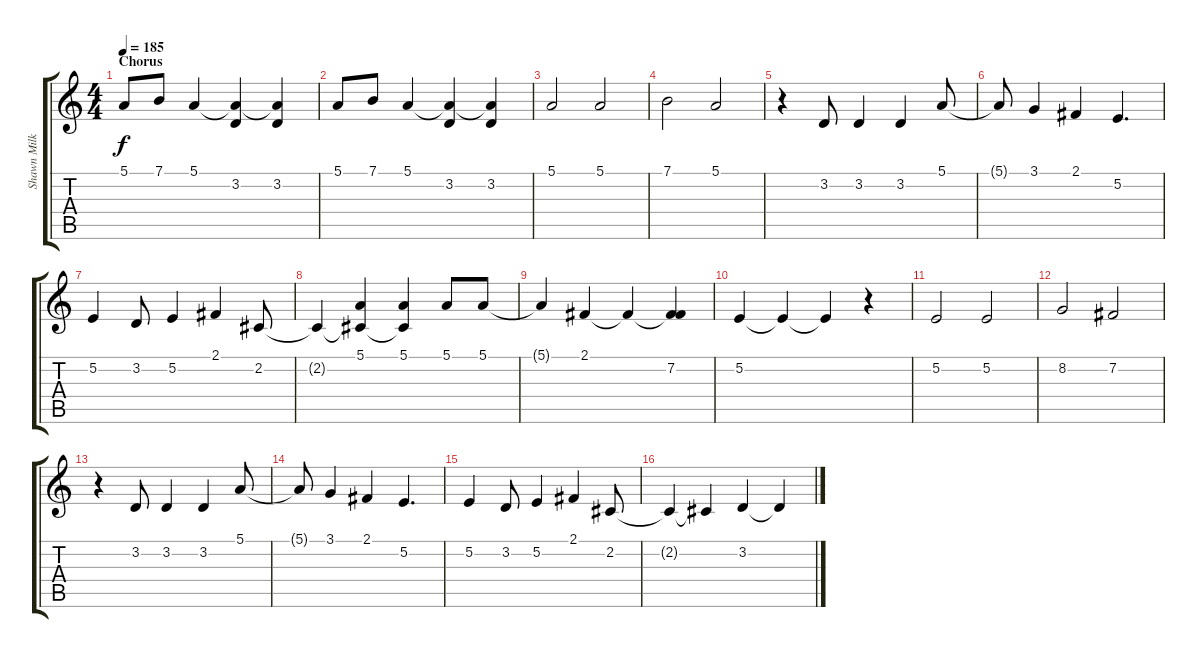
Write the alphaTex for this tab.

\track ("Shawn Milke - Vocals" "Shawn Milk") {instrument altosax}
\staff {score tabs}
\tuning (E4 B3 G3 D3 A2 E2) {hide}
\ts (4 4)
\section ("" "Chorus")
\tempo 185
\clef g2
\ks c
5.1.8{dy f} 7.1.8 5.1.4 (5.1{t} 3.2).4 (5.1{t} 3.2).4 |
5.1.8 7.1.8 5.1.4 (5.1{t} 3.2).4 (5.1{t} 3.2).4 |
5.1.2 5.1.2 |
7.1.2 5.1.2 |
r.4 3.2.8 3.2.4 3.2.4 5.1.8 |
5.1{t}.8 3.1.4 2.1.4 5.2.4{d} |
5.2.4 3.2.8 5.2.4 2.1.4 2.2.8 |
2.2{t}.4 (5.1 2.2{t}).4 (5.1 2.2{t}).4 5.1.8 5.1.8 |
5.1{t}.4 2.1.4 2.1{t}.4 (2.1{t} 7.2).4 |
5.2.4 5.2{t}.4 5.2{t}.4 r.4 |
5.2.2 5.2.2 |
8.2.2 7.2.2 |
r.4 3.2.8 3.2.4 3.2.4 5.1.8 |
5.1{t}.8 3.1.4 2.1.4 5.2.4{d} |
5.2.4 3.2.8 5.2.4 2.1.4 2.2.8 |
2.2{t}.4 2.2{t}.4 3.2.4 3.2{t}.4
